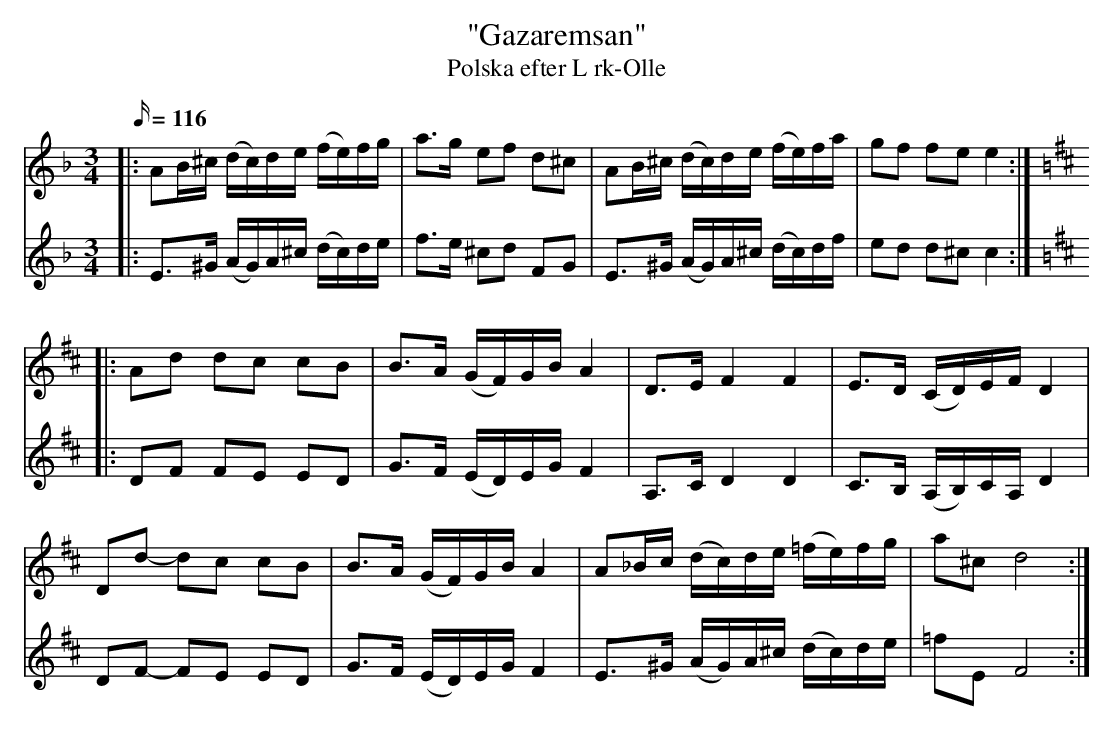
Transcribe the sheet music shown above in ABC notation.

X:1
T: "Gazaremsan"
T: Polska efter L rk-Olle
M: 3/4
L: 1/16
Q: 116
K: Dm
V: 1
|: A2B^c (dc)de (fe)fg | a3g e2f2 d2^c2 | A2B^c (dc)de (fe)fa | g2f2 f2e2 e4 :|
K: D
|: A2d2 d2c2 c2B2 | B3A (GF)GB A4 | D3E F4 F4 | E3D (CD)EF D4 |
D2d2- d2c2 c2B2 | B3A (GF)GB A4 | A2_Bc (dc)de (=fe)fg | a2^c2 d8 :|
V: 2
|: E3^G (AG)A^c (dc)de | f3e ^c2d2 F2G2 | E3^G (AG)A^c (dc)df | e2d2 d2^c2 c4 :|
K: D
|: D2F2 F2E2 E2D2 | G3F (ED)EG F4 | A,3C D4 D4 | C3B, (A,B,)CA, D4 |
D2F2- F2E2 E2D2 | G3F (ED)EG F4 | E3^G (AG)A^c (dc)de | =f2E2 F8 :|
